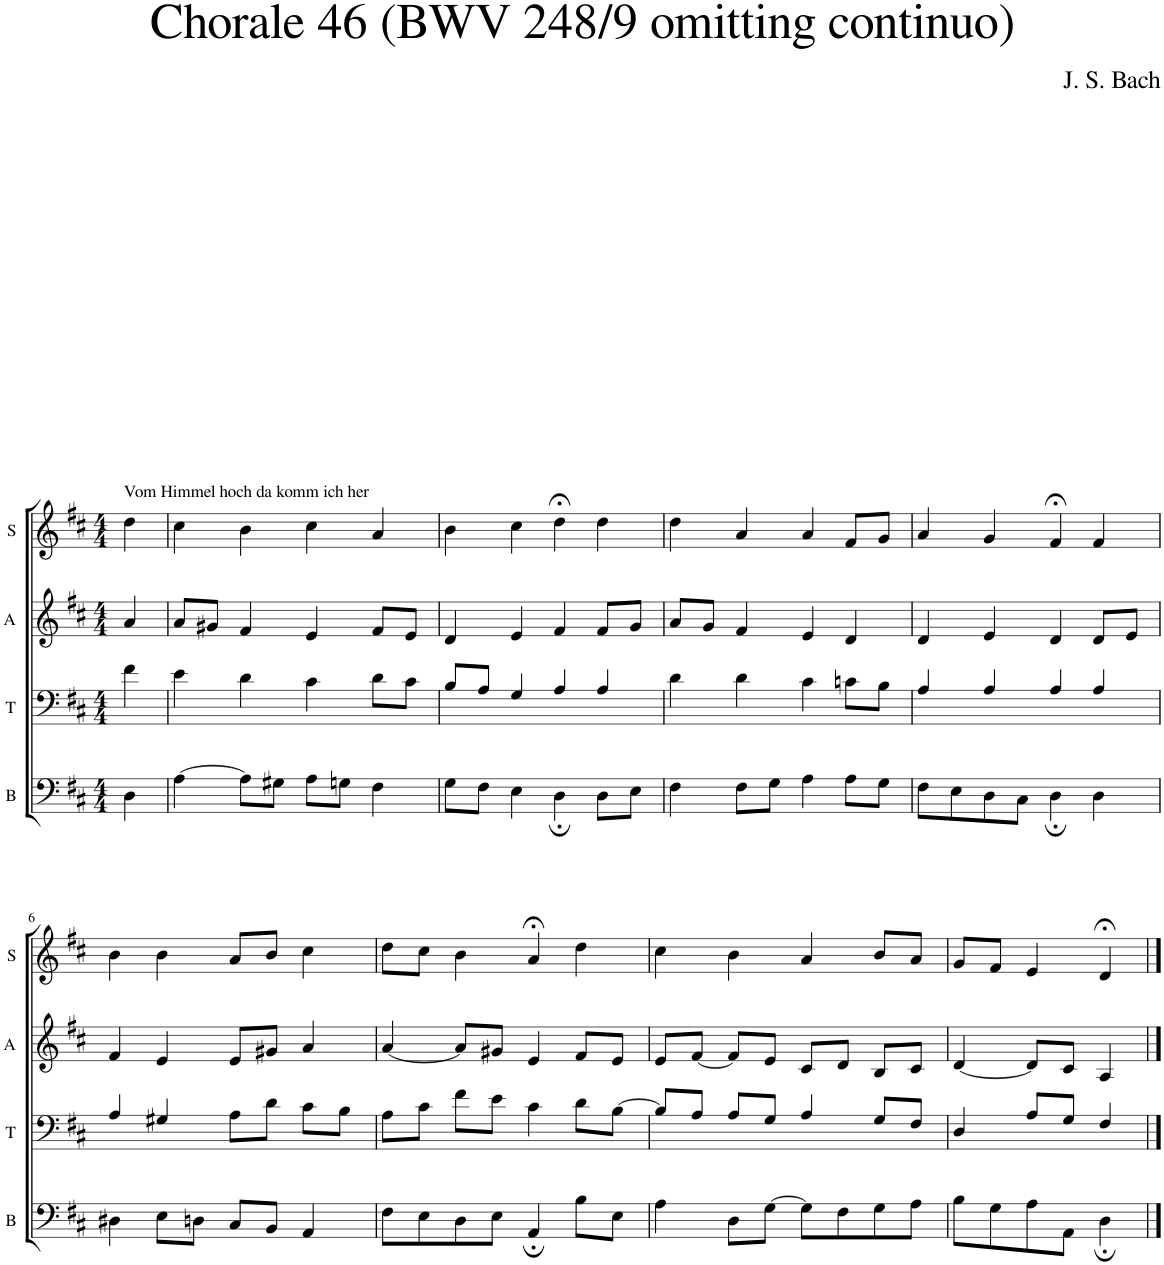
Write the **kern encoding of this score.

**kern	**kern	**kern	**kern
*part4	*part3	*part2	*part1
*staff4	*staff3	*staff2	*staff1
*I"B	*I"T	*I"A	*I"S
*I'B	*I'T	*I'A	*I'S
*clefF4	*clefF4	*clefG2	*clefG2
*k[f#c#]	*k[f#c#]	*k[f#c#]	*k[f#c#]
*M4/4	*M4/4	*M4/4	*M4/4
=1	=1	=1	=1
!	!	!	!LO:TX:a:t=Vom Himmel hoch da komm ich her
4D\	4f#\	4a/	4dd\
=2	=2	=2	=2
[4A\	4e\	8a/L	4cc#\
.	.	8g#X/J	.
8A\L]	4d\	4f#/	4b\
8G#X\J	.	.	.
8A\L	4c#\	4e/	4cc#\
8Gn\J	.	.	.
4F#\	8d\L	8f#/L	4a/
.	8c#\J	8e/J	.
=3	=3	=3	=3
8G\L	8B/L	4d/	4b\
8F#\J	8A/J	.	.
4E\	4G/	4e/	4cc#\
4D;\	4A/	4f#/	4dd;<\
8D\L	4A/	8f#/L	4dd\
8E\J	.	8g/J	.
=4	=4	=4	=4
4F#\	4d\	8a/L	4dd\
.	.	8g/J	.
8F#\L	4d\	4f#/	4a/
8G\J	.	.	.
4A\	4c#\	4e/	4a/
8A\L	8cn\L	4d/	8f#/L
8G\J	8B\J	.	8g/J
=5	=5	=5	=5
8F#\L	4A/	4d/	4a/
8E\	.	.	.
8D\	4A/	4e/	4g/
8C#\J	.	.	.
4D;\	4A/	4d/	4f#;</
4D\	4A/	8d/L	4f#/
.	.	8e/J	.
!!LO:LB:g=z
=6	=6	=6	=6
4D#X\	4A/	4f#/	4b\
8E\L	4G#X/	4e/	4b\
8Dn\J	.	.	.
8C#/L	8A\L	8e/L	8a/L
8BB/J	8d\J	8g#X/J	8b/J
4AA/	8c#\L	4a/	4cc#\
.	8B\J	.	.
=7	=7	=7	=7
8F#\L	8A\L	[4a/	8dd\L
8E\	8c#\J	.	8cc#\J
8D\	8f#\L	8a/L]	4b\
8E\J	8e\J	8g#X/J	.
4AA;/	4c#\	4e/	4a;</
8B\L	8d\L	8f#/L	4dd\
8E\J	[8B\J	8e/J	.
=8	=8	=8	=8
4A\	8B/L]	8e/L	4cc#\
.	8A/J	[8f#/J	.
8D\L	8A/L	8f#/L]	4b\
[8G\J	8G/J	8e/J	.
8G\L]	4A/	8c#/L	4a/
8F#\	.	8d/J	.
8G\	8G/L	8B/L	8b/L
8A\J	8F#/J	8c#/J	8a/J
=9	=9	=9	=9
8B\L	4D/	[4d/	8g/L
8G\	.	.	8f#/J
8A\	8A/L	8d/L]	4e/
8AA\J	8G/J	8c#/J	.
4D;\	4F#/	4A/	4d;</
==	==	==	==
*-	*-	*-	*-
